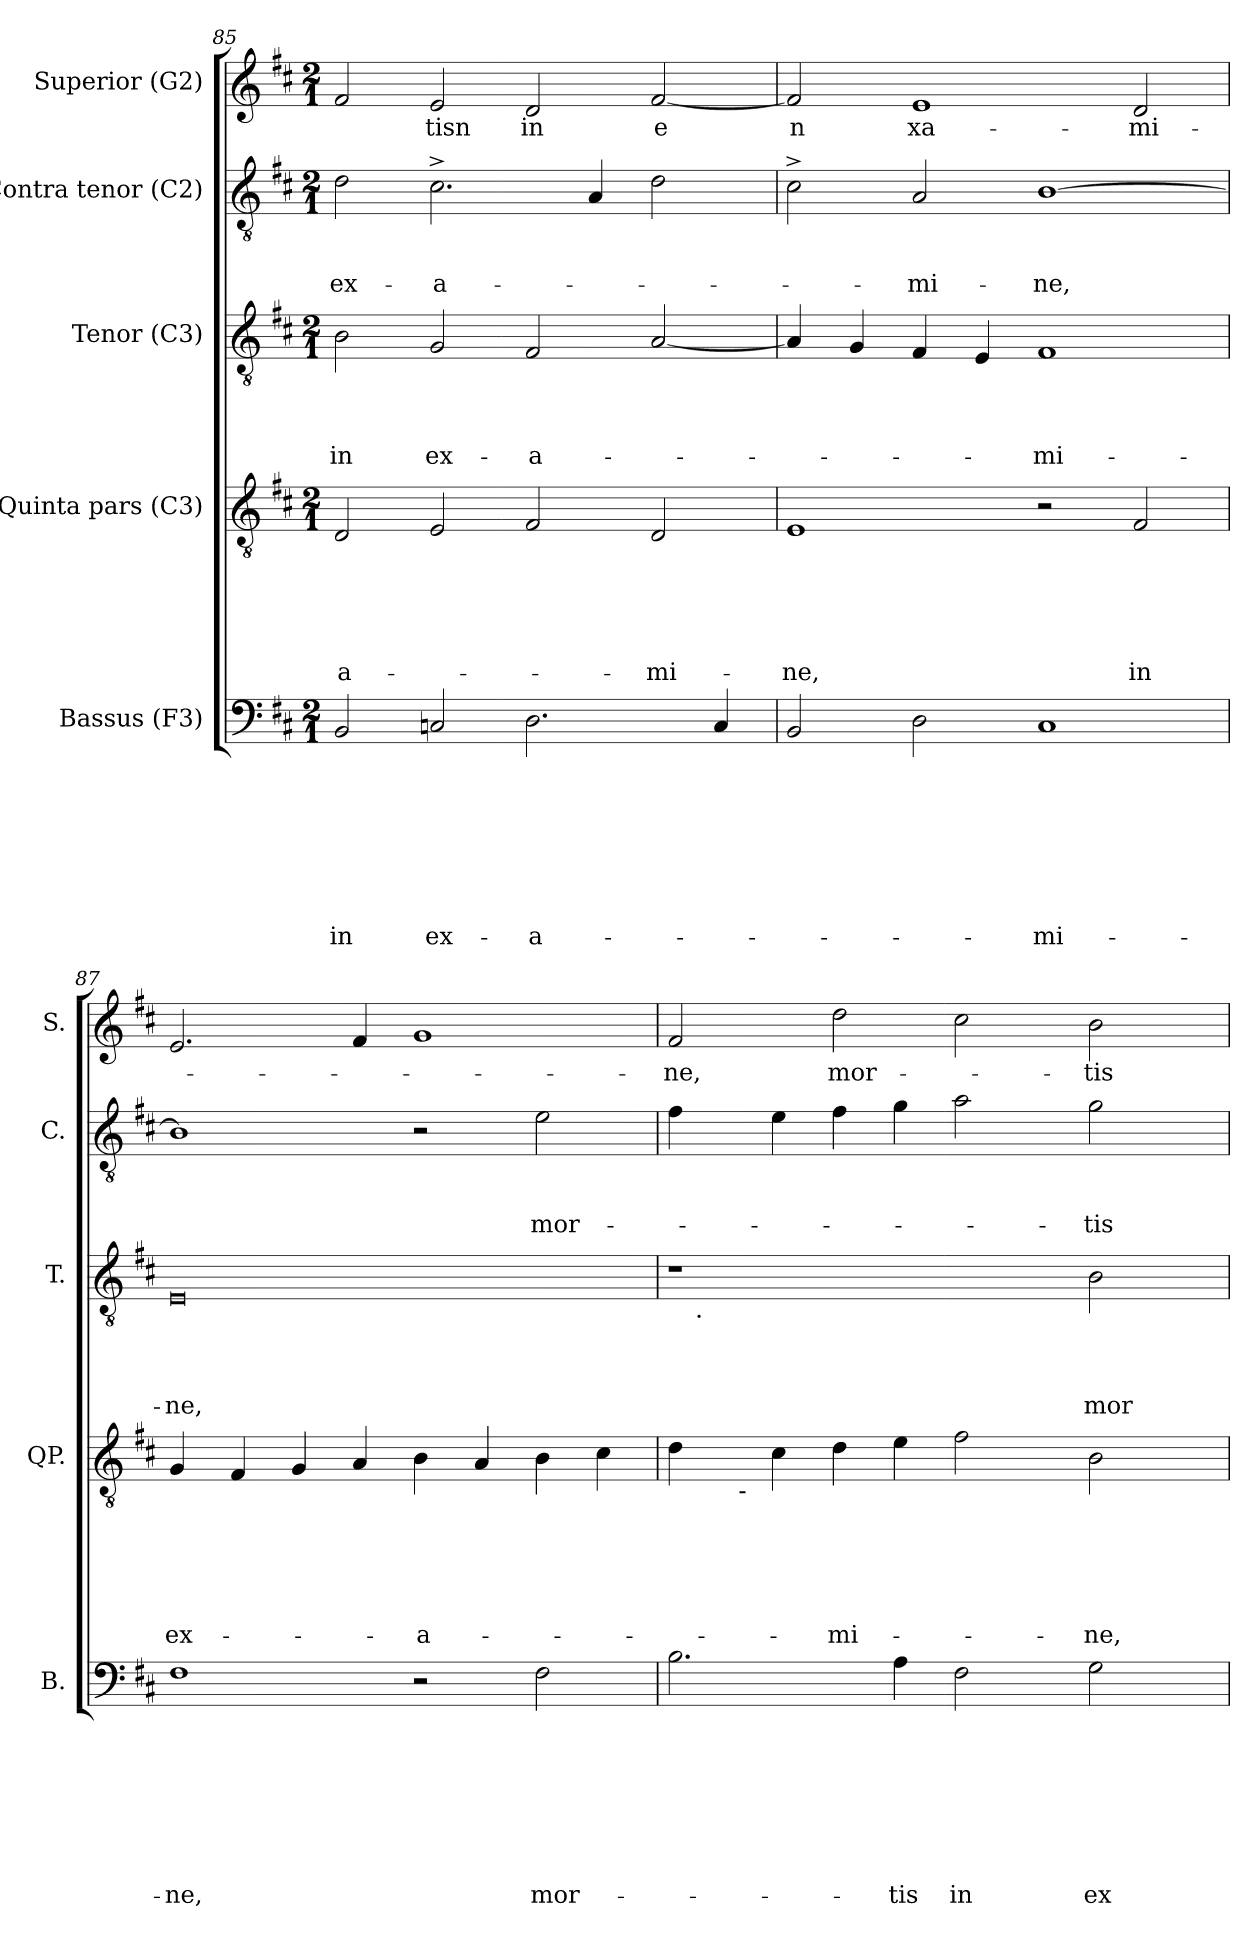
**kern	**text	**text	**text	**text	**text	**text	**text	**text	**kern	**text	**text	**text	**text	**text	**text	**kern	**text	**text	**text	**text	**kern	**text	**text	**text	**kern	**text
*part5	*part5	*part5	*part5	*part5	*part5	*part5	*part5	*part5	*part4	*part4	*part4	*part4	*part4	*part4	*part4	*part3	*part3	*part3	*part3	*part3	*part2	*part2	*part2	*part2	*part1	*part1
*staff5	*staff5	*staff5	*staff5	*staff5	*staff5	*staff5	*staff5	*staff5	*staff4	*staff4	*staff4	*staff4	*staff4	*staff4	*staff4	*staff3	*staff3	*staff3	*staff3	*staff3	*staff2	*staff2	*staff2	*staff2	*staff1	*staff1
*I"Bassus (F3)	*	*	*	*	*	*	*	*	*I"Quinta pars (C3)	*	*	*	*	*	*	*I"Tenor (C3)	*	*	*	*	*I"Contra tenor (C2)	*	*	*	*I"Superior (G2)	*
*I'B.	*	*	*	*	*	*	*	*	*I'QP.	*	*	*	*	*	*	*I'T.	*	*	*	*	*I'C.	*	*	*	*I'S.	*
*clefF4	*	*	*	*	*	*	*	*	*clefGv2	*	*	*	*	*	*	*clefGv2	*	*	*	*	*clefGv2	*	*	*	*clefG2	*
*k[f#c#]	*	*	*	*	*	*	*	*	*k[f#c#]	*	*	*	*	*	*	*k[f#c#]	*	*	*	*	*k[f#c#]	*	*	*	*k[f#c#]	*
*D:	*	*	*	*	*	*	*	*	*D:	*	*	*	*	*	*	*D:	*	*	*	*	*D:	*	*	*	*D:	*
*M2/1	*	*	*	*	*	*	*	*	*M2/1	*	*	*	*	*	*	*M2/1	*	*	*	*	*M2/1	*	*	*	*M2/1	*
=85	=85	=85	=85	=85	=85	=85	=85	=85	=85	=85	=85	=85	=85	=85	=85	=85	=85	=85	=85	=85	=85	=85	=85	=85	=85	=85
!	!	!	!	!	!	!	!	!LO:LY:b	!	!	!	!	!	!	!LO:LY:b	!	!	!	!	!LO:LY:b	!	!	!	!LO:LY:b	!	!
2BB/	.	.	.	.	.	.	.	in	2D/	.	.	.	.	.	-a-	2B\	.	.	.	in	2d\	.	.	ex-	2f#/	.
!	!	!	!	!	!	!	!	!LO:LY:b	!	!	!	!	!	!	!	!	!	!	!	!LO:LY:b	!	!	!	!LO:LY:b	!	!LO:LY:b:rj
2C/	.	.	.	.	.	.	.	ex-	2E/	.	.	.	.	.	.	2G/	.	.	.	ex-	2.c#^>\	.	.	-a-	2e/	-tisn
!	!	!	!	!	!	!	!	!LO:LY:b	!	!	!	!	!	!	!	!	!	!	!	!LO:LY:b	!	!	!	!	!	!LO:LY:b
2.D\	.	.	.	.	.	.	.	-a-	2F#/	.	.	.	.	.	.	2F#/	.	.	.	-a-	.	.	.	.	2d/	in
.	.	.	.	.	.	.	.	.	.	.	.	.	.	.	.	.	.	.	.	.	4A/	.	.	.	.	.
!	!	!	!	!	!	!	!	!	!	!	!	!	!	!	!LO:LY:b	!	!	!	!	!	!	!	!	!	!	!LO:LY:b:rj
.	.	.	.	.	.	.	.	.	2D/	.	.	.	.	.	-mi-	[<2A/	.	.	.	.	2d\	.	.	.	[<2f#/	e
4C/	.	.	.	.	.	.	.	.	.	.	.	.	.	.	.	.	.	.	.	.	.	.	.	.	.	.
=86	=86	=86	=86	=86	=86	=86	=86	=86	=86	=86	=86	=86	=86	=86	=86	=86	=86	=86	=86	=86	=86	=86	=86	=86	=86	=86
!	!	!	!	!	!	!	!	!	!	!	!	!	!	!	!LO:LY:b	!	!	!	!	!	!	!	!	!	!	!LO:LY:b:rj
2BB/	.	.	.	.	.	.	.	.	1E	.	.	.	.	.	-ne,	4A/]	.	.	.	.	2c#^>\	.	.	.	2f#/]	n
.	.	.	.	.	.	.	.	.	.	.	.	.	.	.	.	4G/	.	.	.	.	.	.	.	.	.	.
!	!	!	!	!	!	!	!	!	!	!	!	!	!	!	!	!	!	!	!	!	!	!	!	!LO:LY:b	!	!LO:LY:b
2D\	.	.	.	.	.	.	.	.	.	.	.	.	.	.	.	4F#/	.	.	.	.	2A/	.	.	-mi-	1e	xa-
.	.	.	.	.	.	.	.	.	.	.	.	.	.	.	.	4E/	.	.	.	.	.	.	.	.	.	.
!	!	!	!	!	!	!	!	!LO:LY:b	!	!	!	!	!	!	!	!	!	!	!	!LO:LY:b	!	!	!	!LO:LY:b	!	!
1C#	.	.	.	.	.	.	.	-mi-	2r	.	.	.	.	.	.	1F#	.	.	.	-mi-	[>1B	.	.	-ne,	.	.
!	!	!	!	!	!	!	!	!	!	!	!	!	!	!	!LO:LY:b	!	!	!	!	!	!	!	!	!	!	!LO:LY:b
.	.	.	.	.	.	.	.	.	2F#/	.	.	.	.	.	in	.	.	.	.	.	.	.	.	.	2d/	-mi-
=87	=87	=87	=87	=87	=87	=87	=87	=87	=87	=87	=87	=87	=87	=87	=87	=87	=87	=87	=87	=87	=87	=87	=87	=87	=87	=87
!	!	!	!	!	!	!	!	!LO:LY:b	!	!	!	!	!	!	!LO:LY:b	!	!	!	!	!LO:LY:b	!	!	!	!	!	!
1F#	.	.	.	.	.	.	.	-ne,	4G/	.	.	.	.	.	ex-	0E	.	.	.	-ne,	1B]	.	.	.	2.e/	.
.	.	.	.	.	.	.	.	.	4F#/	.	.	.	.	.	.	.	.	.	.	.	.	.	.	.	.	.
.	.	.	.	.	.	.	.	.	4G/	.	.	.	.	.	.	.	.	.	.	.	.	.	.	.	.	.
.	.	.	.	.	.	.	.	.	4A/	.	.	.	.	.	.	.	.	.	.	.	.	.	.	.	4f#/	.
!	!	!	!	!	!	!	!	!	!	!	!	!	!	!	!LO:LY:b	!	!	!	!	!	!	!	!	!	!	!
2r	.	.	.	.	.	.	.	.	4B\	.	.	.	.	.	-a-	.	.	.	.	.	2r	.	.	.	1g	.
.	.	.	.	.	.	.	.	.	4A/	.	.	.	.	.	.	.	.	.	.	.	.	.	.	.	.	.
!	!	!	!	!	!	!	!	!LO:LY:b	!	!	!	!	!	!	!	!	!	!	!	!	!	!	!	!LO:LY:b	!	!
2F#\	.	.	.	.	.	.	.	mor-	4B\	.	.	.	.	.	.	.	.	.	.	.	2e\	.	.	mor-	.	.
.	.	.	.	.	.	.	.	.	4c#\	.	.	.	.	.	.	.	.	.	.	.	.	.	.	.	.	.
!!LO:LB:g=z
=88	=88	=88	=88	=88	=88	=88	=88	=88	=88	=88	=88	=88	=88	=88	=88	=88	=88	=88	=88	=88	=88	=88	=88	=88	=88	=88
!	!	!	!	!	!	!	!	!	!	!	!	!	!	!	!	!	!	!	!	!	!	!	!	!	!	!LO:LY:b
*	*	*	*	*	*	*	*	*	*^	*	*	*	*	*	*	*^	*	*	*	*	*	*	*	*	*	*
2.B\	.	.	.	.	.	.	.	.	4d\	8ryy	.	.	.	.	.	.	1r	16ryy	.	.	.	.	4f#\	.	.	.	2f#/	-ne,
!	!	!	!	!	!	!	!	!	!	!	!	!	!	!	!	!	!	!LO:TX:b:t=.	!	!	!	!	!	!	!	!	!	!
.	.	.	.	.	.	.	.	.	.	.	.	.	.	.	.	.	.	1ryy	.	.	.	.	.	.	.	.	.	.
.	.	.	.	.	.	.	.	.	.	32ryy	.	.	.	.	.	.	.	.	.	.	.	.	.	.	.	.	.	.
!	!	!	!	!	!	!	!	!	!	!LO:TX:b:t=-	!	!	!	!	!	!	!	!	!	!	!	!	!	!	!	!	!	!
.	.	.	.	.	.	.	.	.	.	1ryy	.	.	.	.	.	.	.	.	.	.	.	.	.	.	.	.	.	.
.	.	.	.	.	.	.	.	.	4c#\	.	.	.	.	.	.	.	.	.	.	.	.	.	4e\	.	.	.	.	.
!	!	!	!	!	!	!	!	!	!	!	!	!	!	!	!	!LO:LY:b	!	!	!	!	!	!	!	!	!	!	!	!LO:LY:b
.	.	.	.	.	.	.	.	.	4d\	.	.	.	.	.	.	-mi-	.	.	.	.	.	.	4f#\	.	.	.	2dd\	mor-
!	!	!	!	!	!	!	!	!LO:LY:b	!	!	!	!	!	!	!	!	!	!	!	!	!	!	!	!	!	!	!	!
4A\	.	.	.	.	.	.	.	-tis	4e\	.	.	.	.	.	.	.	.	.	.	.	.	.	4g\	.	.	.	.	.
!	!	!	!	!	!	!	!	!LO:LY:b	!	!	!	!	!	!	!	!	!	!	!	!	!	!	!	!	!	!	!	!
2F#\	.	.	.	.	.	.	.	in	2f#\	.	.	.	.	.	.	.	2ryy	.	.	.	.	.	2a\	.	.	.	2cc#\	.
.	.	.	.	.	.	.	.	.	.	.	.	.	.	.	.	.	.	2...ryy	.	.	.	.	.	.	.	.	.	.
.	.	.	.	.	.	.	.	.	.	2ryy	.	.	.	.	.	.	.	.	.	.	.	.	.	.	.	.	.	.
!	!	!	!	!	!	!	!	!LO:LY:b	!	!	!	!	!	!	!	!LO:LY:b	!	!	!	!	!	!LO:LY:b	!	!	!	!LO:LY:b	!	!LO:LY:b
2G\	.	.	.	.	.	.	.	ex-	2B\	.	.	.	.	.	.	-ne,	2B\	.	.	.	.	mor-	2g\	.	.	-tis	2b\	-tis
.	.	.	.	.	.	.	.	.	.	4ryy	.	.	.	.	.	.	.	.	.	.	.	.	.	.	.	.	.	.
.	.	.	.	.	.	.	.	.	.	16.ryy	.	.	.	.	.	.	.	.	.	.	.	.	.	.	.	.	.	.
*	*	*	*	*	*	*	*	*	*v	*v	*	*	*	*	*	*	*	*	*	*	*	*	*	*	*	*	*	*
*	*	*	*	*	*	*	*	*	*	*	*	*	*	*	*	*v	*v	*	*	*	*	*	*	*	*	*	*
=	=	=	=	=	=	=	=	=	=	=	=	=	=	=	=	=	=	=	=	=	=	=	=	=	=	=
*-	*-	*-	*-	*-	*-	*-	*-	*-	*-	*-	*-	*-	*-	*-	*-	*-	*-	*-	*-	*-	*-	*-	*-	*-	*-	*-
